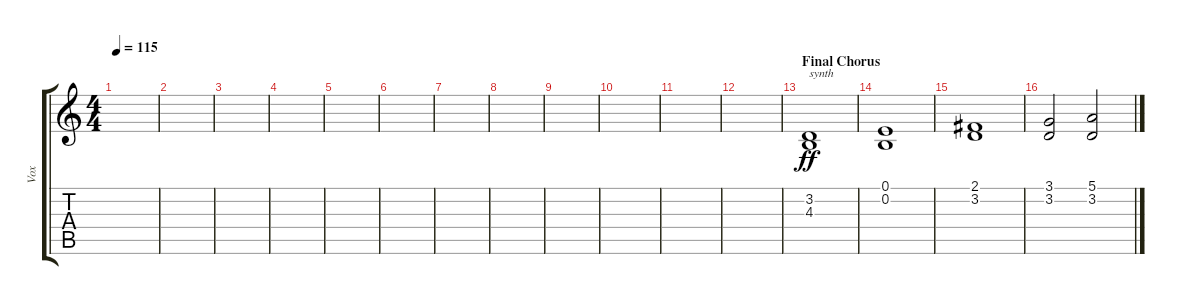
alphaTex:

\track ("Vox" "Vox") {instrument frenchhorn}
\staff {score tabs}
\tuning (E4 B3 G3 D3 A2 E2) {hide}
\ts (4 4)
\tempo 115
\clef g2
\ks c
|
|
|
|
|
|
|
|
|
|
|
|
\section ("" "Final Chorus")
(3.2 4.3).1{txt "synth" dy ff} |
(0.1 0.2).1 |
(2.1 3.2).1 |
(3.1 3.2).2 (5.1 3.2).2
